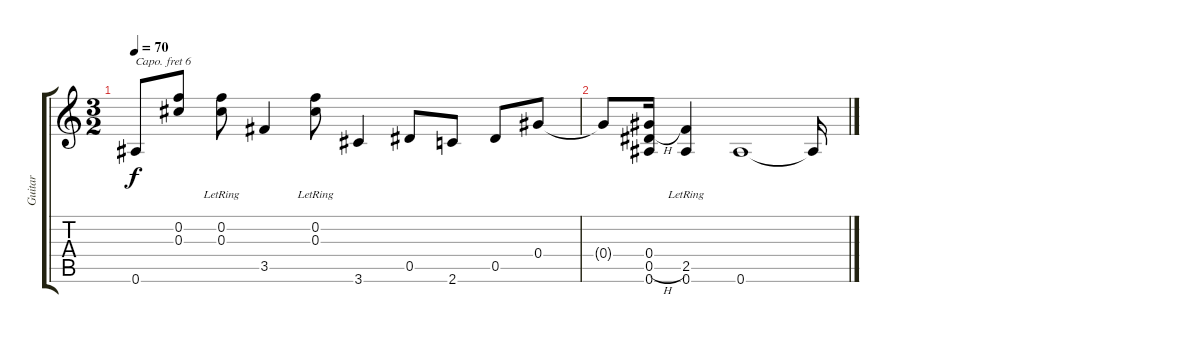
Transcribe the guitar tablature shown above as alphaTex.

\track ("Guitar" "Guitar") {instrument acousticguitarsteel}
\staff {score tabs}
\capo 6
\tuning (E4 B3 G3 D3 A2 E2) {hide}
\ts (3 2)
\tempo 70
\clef g2
\ks c
0.6.8{dy f} (0.2 0.3).8 (0.2{lr} 0.3{lr}).8 3.5.4 (0.2{lr} 0.3{lr}).8 3.6.4 0.5.8 2.6.8 0.5.8 0.4.8 |
0.4{t}.8 (0.4 0.5{h} 0.6).16 (2.5{lr} 0.6).4 0.6.1 0.6{t}.16
